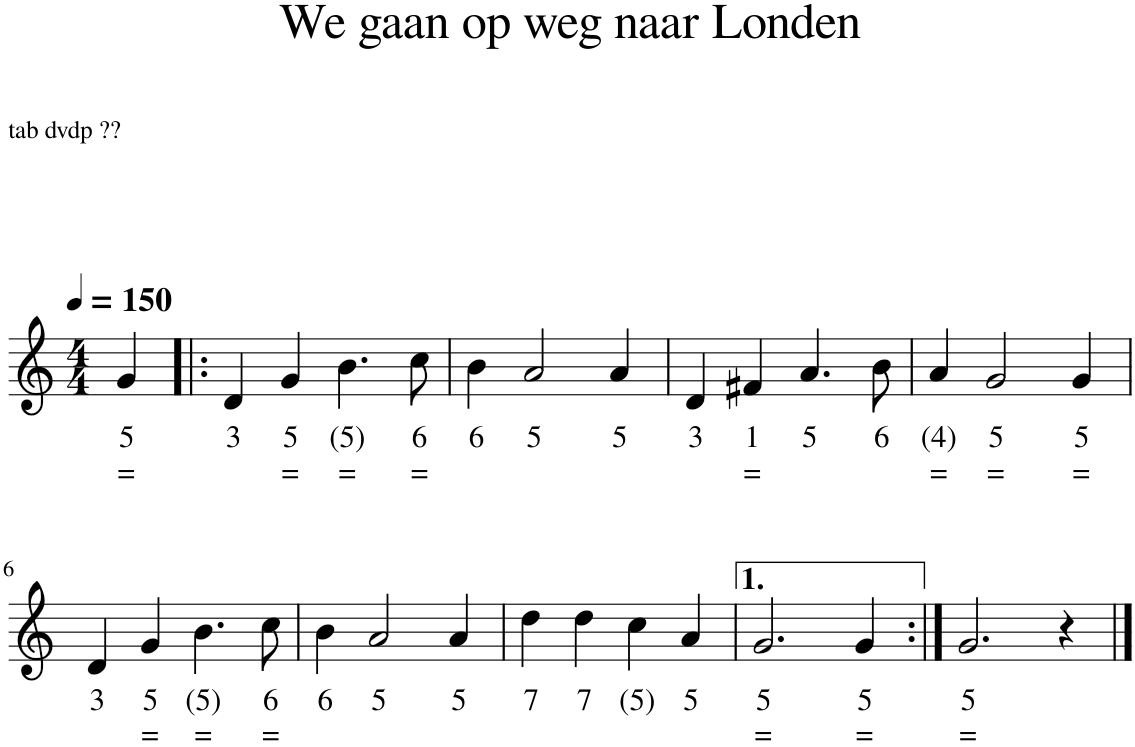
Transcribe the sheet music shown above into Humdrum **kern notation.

**kern	**text	**text
*part1	*part1	*part1
*staff1	*staff1	*staff1
*I"Stem	*	*
*I'Stm.	*	*
*clefG2	*	*
*k[]	*	*
*M4/4	*	*
*MM150	*	*
=1	=1	=1
!	!LO:LY:b	!LO:LY:b
4g/	5	=
=2!|:	=2!|:	=2!|:
!	!LO:LY:b	!
4d/	3	.
!	!LO:LY:b	!LO:LY:b
4g/	5	=
!	!LO:LY:b	!LO:LY:b
4.b\	(5)	=
!	!LO:LY:b	!LO:LY:b
8cc\	6	=
=3	=3	=3
!	!LO:LY:b	!
4b\	6	.
!	!LO:LY:b	!
2a/	5	.
!	!LO:LY:b	!
4a/	5	.
=4	=4	=4
!	!LO:LY:b	!
4d/	3	.
!	!LO:LY:b	!LO:LY:b
4f#X/	1	=
!	!LO:LY:b	!
4.a/	5	.
!	!LO:LY:b	!
8b\	6	.
=5	=5	=5
!	!LO:LY:b	!LO:LY:b
4a/	(4)	=
!	!LO:LY:b	!LO:LY:b
2g/	5	=
!	!LO:LY:b	!LO:LY:b
4g/	5	=
!!LO:LB:g=z
=6	=6	=6
!	!LO:LY:b	!
4d/	3	.
!	!LO:LY:b	!LO:LY:b
4g/	5	=
!	!LO:LY:b	!LO:LY:b
4.b\	(5)	=
!	!LO:LY:b	!LO:LY:b
8cc\	6	=
=7	=7	=7
!	!LO:LY:b	!
4b\	6	.
!	!LO:LY:b	!
2a/	5	.
!	!LO:LY:b	!
4a/	5	.
=8	=8	=8
!	!LO:LY:b	!
4dd\	7	.
!	!LO:LY:b	!
4dd\	7	.
!	!LO:LY:b	!
4cc\	(5)	.
!	!LO:LY:b	!
4a/	5	.
=9	=9	=9
!	!LO:LY:b	!LO:LY:b
2.g/	5	=
!	!LO:LY:b	!LO:LY:b
4g/	5	=
=10:|!	=10:|!	=10:|!
!	!LO:LY:b	!LO:LY:b
2.g/	5	=
4r	.	.
==	==	==
*-	*-	*-
